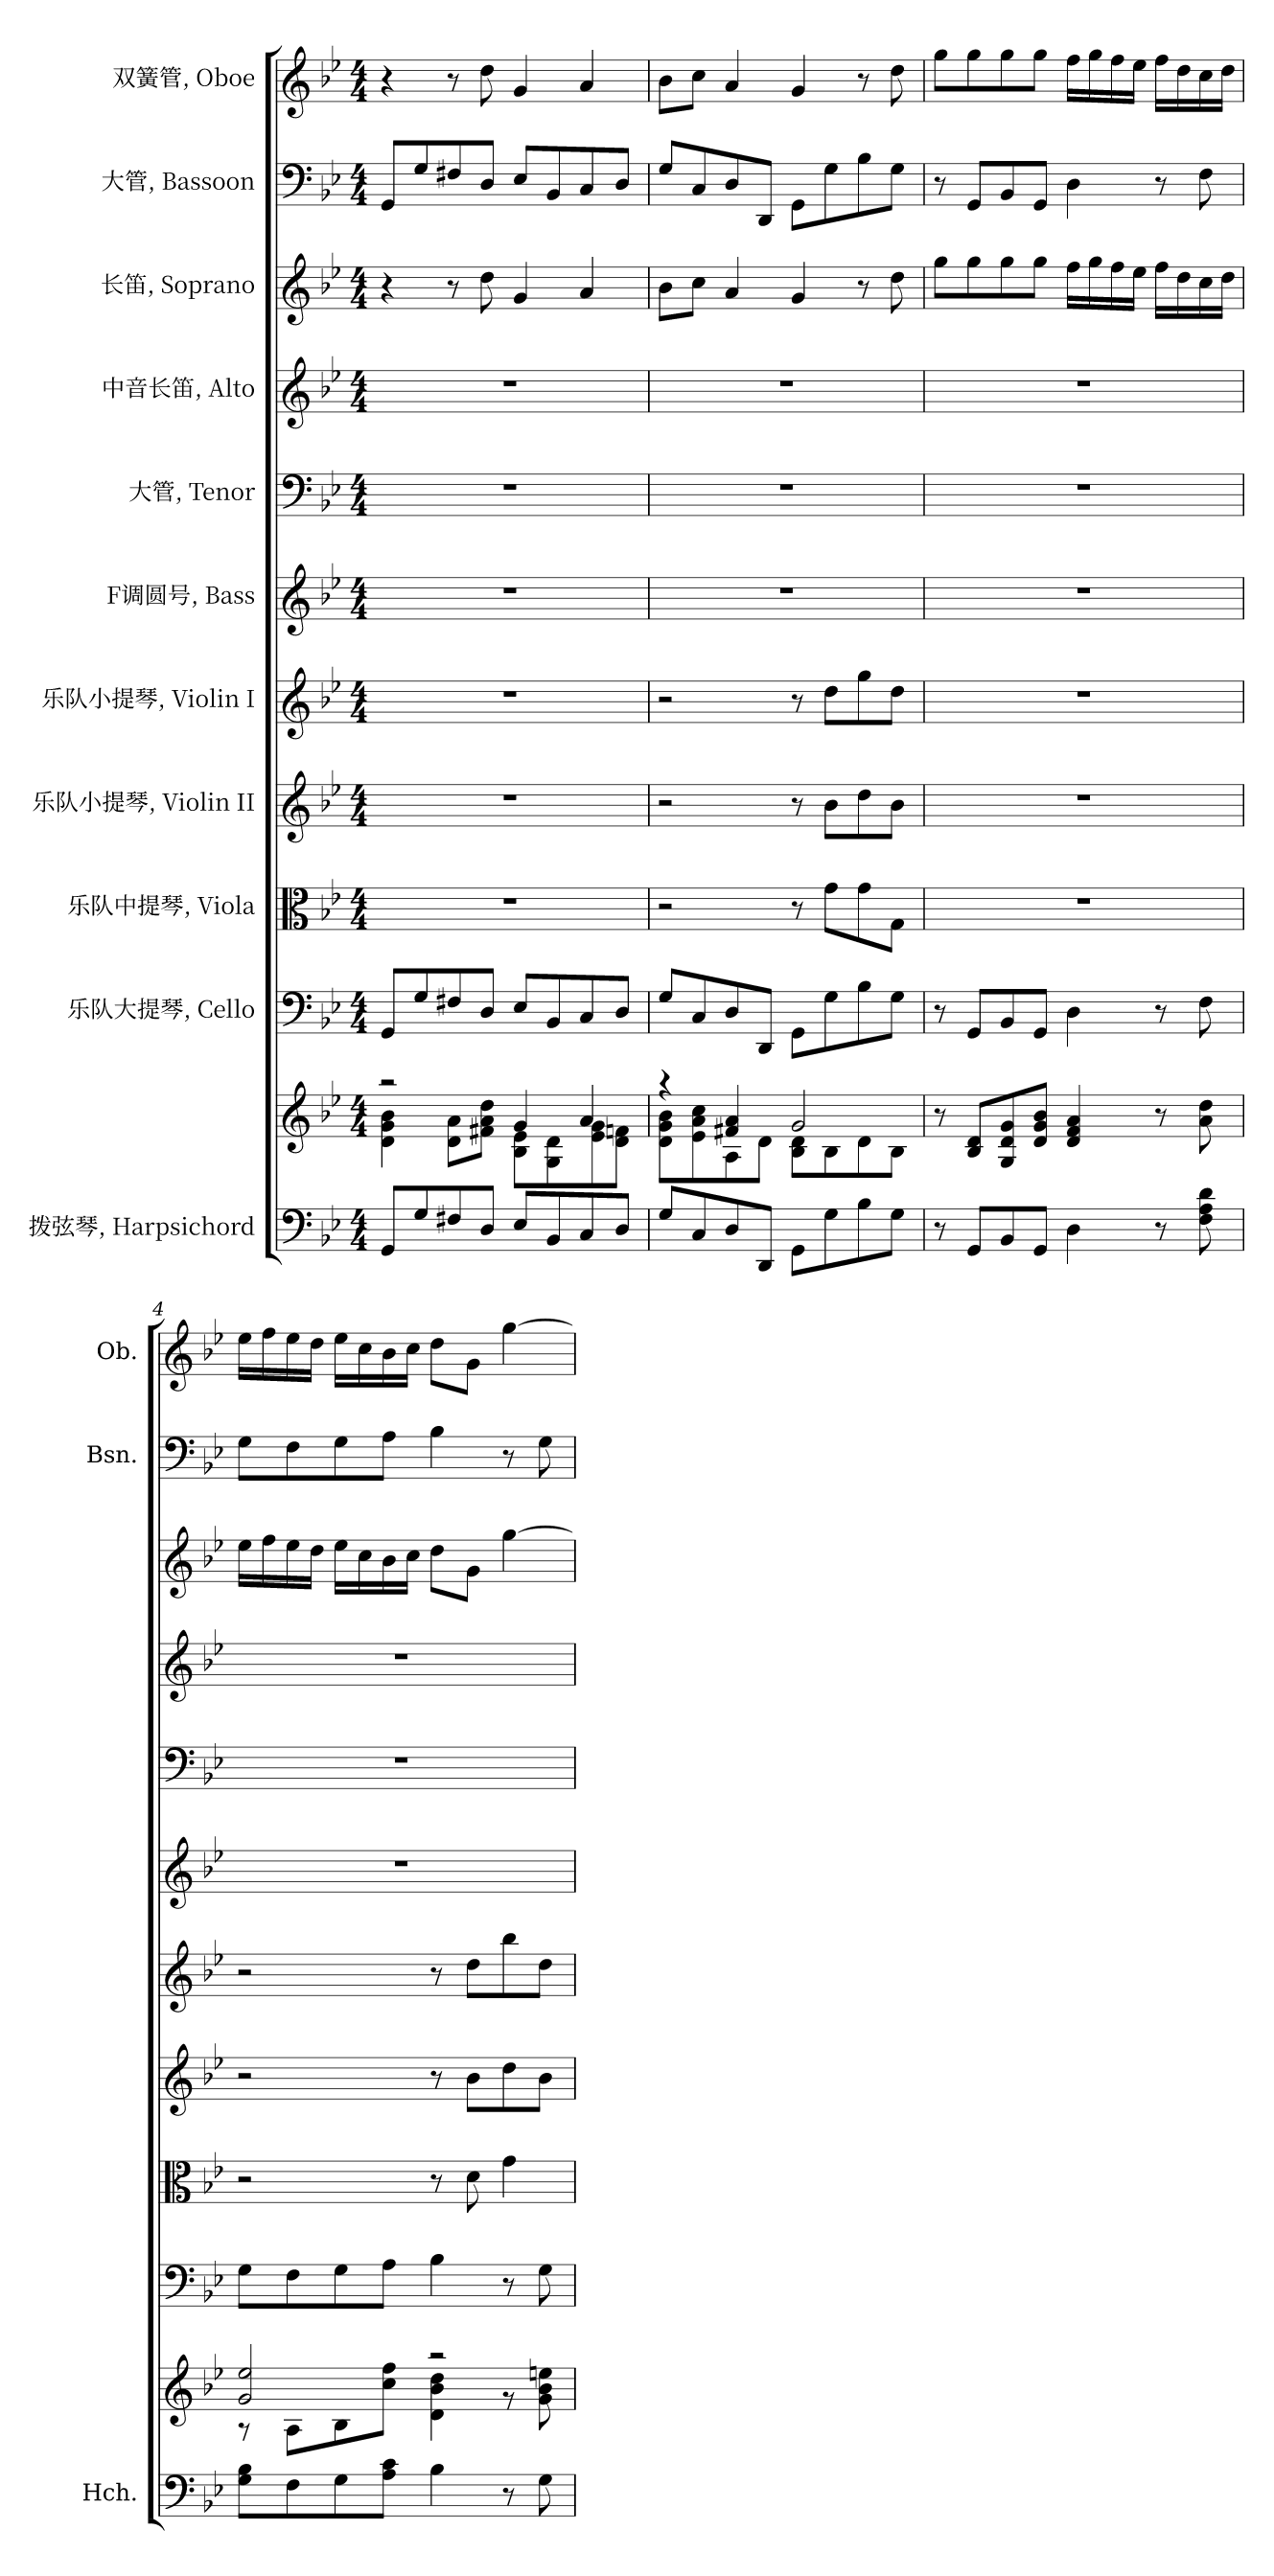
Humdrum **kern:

**kern	**kern	**kern	**kern	**kern	**kern	**kern	**kern	**kern	**kern	**kern	**kern
*part11	*part11	*part10	*part9	*part8	*part7	*part6	*part5	*part4	*part3	*part2	*part1
*staff12	*staff11	*staff10	*staff9	*staff8	*staff7	*staff6	*staff5	*staff4	*staff3	*staff2	*staff1
*I"拨弦琴, Harpsichord	*	*I"乐队大提琴, Cello	*I"乐队中提琴, Viola	*I"乐队小提琴, Violin II	*I"乐队小提琴, Violin I	*I"F调圆号, Bass	*I"大管, Tenor	*I"中音长笛, Alto	*I"长笛, Soprano	*I"大管, Bassoon	*I"双簧管, Oboe
*I'Hch.	*	*	*	*	*	*	*	*	*	*I'Bsn.	*I'Ob.
*clefF4	*clefG2	*clefF4	*clefC3	*clefG2	*clefG2	*clefG2	*clefF4	*clefG2	*clefG2	*clefF4	*clefG2
*	*	*	*	*	*	*ITrd4c7	*	*ITrd3c5	*	*	*
*k[b-e-]	*k[b-e-]	*k[b-e-]	*k[b-e-]	*k[b-e-]	*k[b-e-]	*k[b-e-a-]	*k[b-e-]	*k[b-]	*k[b-e-]	*k[b-e-]	*k[b-e-]
*M4/4	*M4/4	*M4/4	*M4/4	*M4/4	*M4/4	*M4/4	*M4/4	*M4/4	*M4/4	*M4/4	*M4/4
*MM100	*MM100	*MM100	*MM100	*MM100	*MM100	*MM100	*MM100	*MM100	*MM100	*MM100	*MM100
=1	=1	=1	=1	=1	=1	=1	=1	=1	=1	=1	=1
*	*^	*	*	*	*	*	*	*	*	*	*
8GG/L	2r	4d\ 4g\ 4b-\	8GG/L	1r	1r	1r	1r	1r	1r	4r	8GG/L	4r
8G/	.	.	8G/	.	.	.	.	.	.	.	8G/	.
8F#X/	.	8d\ 8a\L	8F#X/	.	.	.	.	.	.	8r	8F#X/	8r
8D/J	.	8f#X\ 8a\ 8dd\J	8D/J	.	.	.	.	.	.	8dd\	8D/J	8dd\
8E-/L	4g/	8B-\ 8e-\L	8E-/L	.	.	.	.	.	.	4g/	8E-/L	4g/
8BB-/	.	8G\ 8d\	8BB-/	.	.	.	.	.	.	.	8BB-/	.
8C/	4a/	8e-\ 8g\	8C/	.	.	.	.	.	.	4a/	8C/	4a/
8D/J	.	8d\ 8fn\J	8D/J	.	.	.	.	.	.	.	8D/J	.
=2	=2	=2	=2	=2	=2	=2	=2	=2	=2	=2	=2	=2
8G/L	4r	8d\ 8g\ 8b-\L	8G/L	2r	2r	2r	1r	1r	1r	8b-\L	8G/L	8b-\L
8C/	.	8e-\ 8a\ 8cc\	8C/	.	.	.	.	.	.	8cc\J	8C/	8cc\J
8D/	4f#X/ 4a/	8A\	8D/	.	.	.	.	.	.	4a/	8D/	4a/
8DD/J	.	8d\J	8DD/J	.	.	.	.	.	.	.	8DD/J	.
8GG\L	2g/	8B-\ 8d\L	8GG\L	8r	8r	8r	.	.	.	4g/	8GG\L	4g/
8G\	.	8B-\	8G\	8g\L	8b-\L	8dd\L	.	.	.	.	8G\	.
8B-\	.	8d\	8B-\	8g\	8dd\	8gg\	.	.	.	8r	8B-\	8r
8G\J	.	8B-\J	8G\J	8G\J	8b-\J	8dd\J	.	.	.	8dd\	8G\J	8dd\
*	*v	*v	*	*	*	*	*	*	*	*	*	*
!!LO:PB:g=z
=3	=3	=3	=3	=3	=3	=3	=3	=3	=3	=3	=3
8r	8r	8r	1r	1r	1r	1r	1r	1r	8gg\L	8r	8gg\L
8GG/L	8B-/ 8d/L	8GG/L	.	.	.	.	.	.	8gg\	8GG/L	8gg\
8BB-/	8G/ 8d/ 8g/	8BB-/	.	.	.	.	.	.	8gg\	8BB-/	8gg\
8GG/J	8d/ 8g/ 8b-/J	8GG/J	.	.	.	.	.	.	8gg\J	8GG/J	8gg\J
4D\	4d/ 4f/ 4a/	4D\	.	.	.	.	.	.	16ff\LL	4D\	16ff\LL
.	.	.	.	.	.	.	.	.	16gg\	.	16gg\
.	.	.	.	.	.	.	.	.	16ff\	.	16ff\
.	.	.	.	.	.	.	.	.	16ee-\JJ	.	16ee-\JJ
8r	8r	8r	.	.	.	.	.	.	16ff\LL	8r	16ff\LL
.	.	.	.	.	.	.	.	.	16dd\	.	16dd\
8F\ 8A\ 8d\	8a\ 8dd\	8F\	.	.	.	.	.	.	16cc\	8F\	16cc\
.	.	.	.	.	.	.	.	.	16dd\JJ	.	16dd\JJ
=4	=4	=4	=4	=4	=4	=4	=4	=4	=4	=4	=4
*	*^	*	*	*	*	*	*	*	*	*	*
8G\ 8B-\L	2g/ 2ee-/	8r	8G\L	2r	2r	2r	1r	1r	1r	16ee-\LL	8G\L	16ee-\LL
.	.	.	.	.	.	.	.	.	.	16ff\	.	16ff\
8F\	.	8A\L	8F\	.	.	.	.	.	.	16ee-\	8F\	16ee-\
.	.	.	.	.	.	.	.	.	.	16dd\JJ	.	16dd\JJ
8G\	.	8B-\	8G\	.	.	.	.	.	.	16ee-\LL	8G\	16ee-\LL
.	.	.	.	.	.	.	.	.	.	16cc\	.	16cc\
8A\ 8c\J	.	8cc\ 8ff\J	8A\J	.	.	.	.	.	.	16b-\	8A\J	16b-\
.	.	.	.	.	.	.	.	.	.	16cc\JJ	.	16cc\JJ
4B-\	2r	4d\ 4b-\ 4dd\	4B-\	8r	8r	8r	.	.	.	8dd\L	4B-\	8dd\L
.	.	.	.	8d\	8b-\L	8dd\L	.	.	.	8g\J	.	8g\J
8r	.	8r	8r	4g\	8dd\	8bb-\	.	.	.	[4gg\	8r	[4gg\
8G\	.	8g\ 8b-\ 8een\	8G\	.	8b-\J	8dd\J	.	.	.	.	8G\	.
*	*v	*v	*	*	*	*	*	*	*	*	*	*
=	=	=	=	=	=	=	=	=	=	=	=
*-	*-	*-	*-	*-	*-	*-	*-	*-	*-	*-	*-
